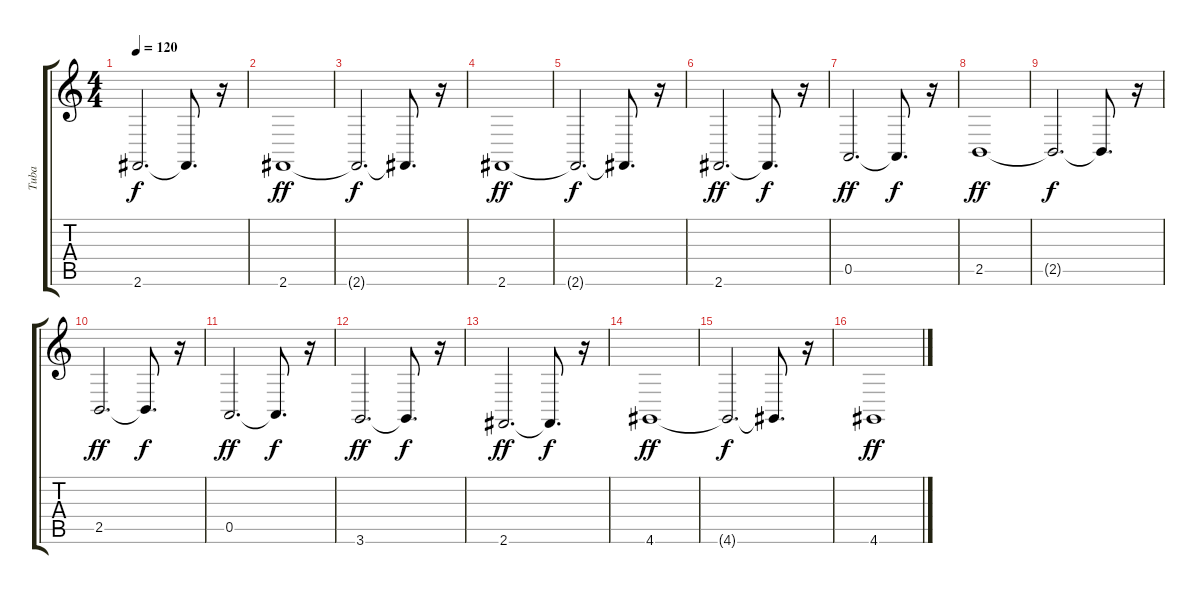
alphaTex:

\track ("Tuba" "Tuba") {instrument tuba}
\staff {score tabs}
\tuning (E4 B3 G3 D3 A2 E2) {hide}
\ts (4 4)
\tempo 120
\clef g2
\ks c
2.6{t}.2{d dy f} 2.6{t}.8{d} r.16 |
2.6.1{dy ff} |
2.6{t}.2{d dy f} 2.6{t}.8{d} r.16 |
2.6.1{dy ff} |
2.6{t}.2{d dy f} 2.6{t}.8{d} r.16 |
2.6.2{d dy ff} 2.6{t}.8{d dy f} r.16 |
0.5.2{d dy ff} 0.5{t}.8{d dy f} r.16 |
2.5.1{dy ff} |
2.5{t}.2{d dy f} 2.5{t}.8{d} r.16 |
2.5.2{d dy ff} 2.5{t}.8{d dy f} r.16 |
0.5.2{d dy ff} 0.5{t}.8{d dy f} r.16 |
3.6.2{d dy ff} 3.6{t}.8{d dy f} r.16 |
2.6.2{d dy ff} 2.6{t}.8{d dy f} r.16 |
4.6.1{dy ff} |
4.6{t}.2{d dy f} 4.6{t}.8{d} r.16 |
4.6.1{dy ff}
